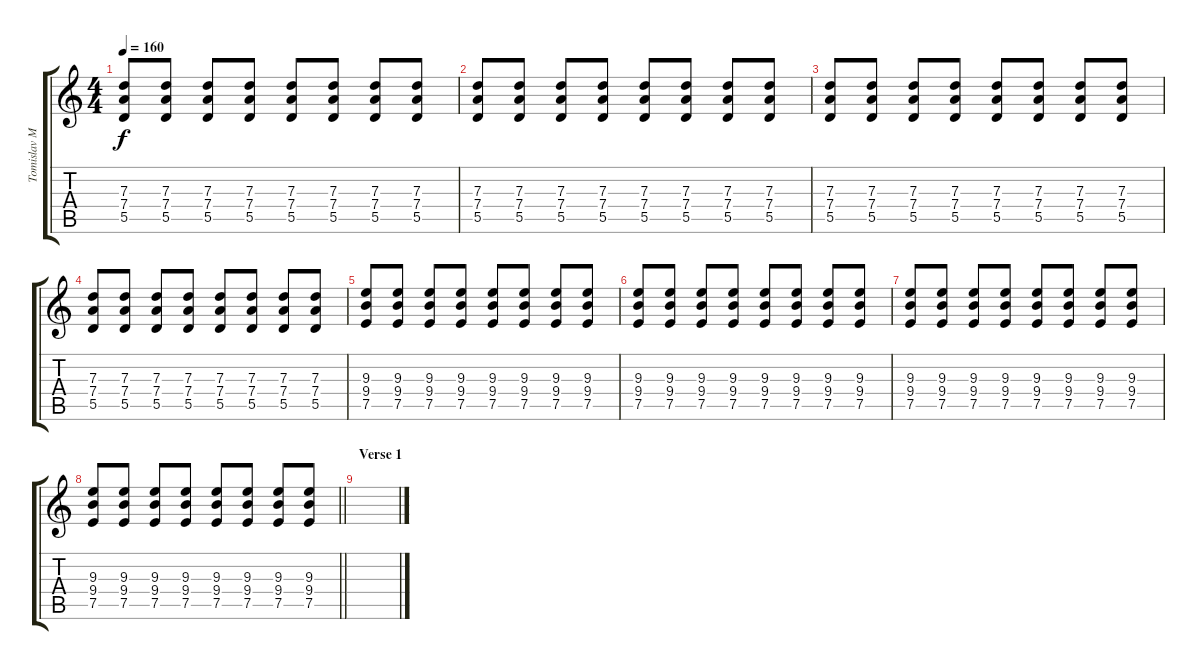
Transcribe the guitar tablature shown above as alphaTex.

\track ("Tomislav Milicevic (Lead Guitar)" "Tomislav M") {instrument distortionguitar}
\staff {score tabs}
\tuning (E4 B3 G3 D3 A2 E2) {hide}
\ts (4 4)
\tempo 160
\clef g2
\ks c
(7.3 7.4 5.5).8{dy f} (7.3 7.4 5.5).8 (7.3 7.4 5.5).8 (7.3 7.4 5.5).8 (7.3 7.4 5.5).8 (7.3 7.4 5.5).8 (7.3 7.4 5.5).8 (7.3 7.4 5.5).8 |
(7.3 7.4 5.5).8 (7.3 7.4 5.5).8 (7.3 7.4 5.5).8 (7.3 7.4 5.5).8 (7.3 7.4 5.5).8 (7.3 7.4 5.5).8 (7.3 7.4 5.5).8 (7.3 7.4 5.5).8 |
(7.3 7.4 5.5).8 (7.3 7.4 5.5).8 (7.3 7.4 5.5).8 (7.3 7.4 5.5).8 (7.3 7.4 5.5).8 (7.3 7.4 5.5).8 (7.3 7.4 5.5).8 (7.3 7.4 5.5).8 |
(7.3 7.4 5.5).8 (7.3 7.4 5.5).8 (7.3 7.4 5.5).8 (7.3 7.4 5.5).8 (7.3 7.4 5.5).8 (7.3 7.4 5.5).8 (7.3 7.4 5.5).8 (7.3 7.4 5.5).8 |
(9.3 9.4 7.5).8 (9.3 9.4 7.5).8 (9.3 9.4 7.5).8 (9.3 9.4 7.5).8 (9.3 9.4 7.5).8 (9.3 9.4 7.5).8 (9.3 9.4 7.5).8 (9.3 9.4 7.5).8 |
(9.3 9.4 7.5).8 (9.3 9.4 7.5).8 (9.3 9.4 7.5).8 (9.3 9.4 7.5).8 (9.3 9.4 7.5).8 (9.3 9.4 7.5).8 (9.3 9.4 7.5).8 (9.3 9.4 7.5).8 |
(9.3 9.4 7.5).8 (9.3 9.4 7.5).8 (9.3 9.4 7.5).8 (9.3 9.4 7.5).8 (9.3 9.4 7.5).8 (9.3 9.4 7.5).8 (9.3 9.4 7.5).8 (9.3 9.4 7.5).8 |
\barLineRight lightlight
(9.3 9.4 7.5).8 (9.3 9.4 7.5).8 (9.3 9.4 7.5).8 (9.3 9.4 7.5).8 (9.3 9.4 7.5).8 (9.3 9.4 7.5).8 (9.3 9.4 7.5).8 (9.3 9.4 7.5).8 |
\section ("" "Verse 1")
